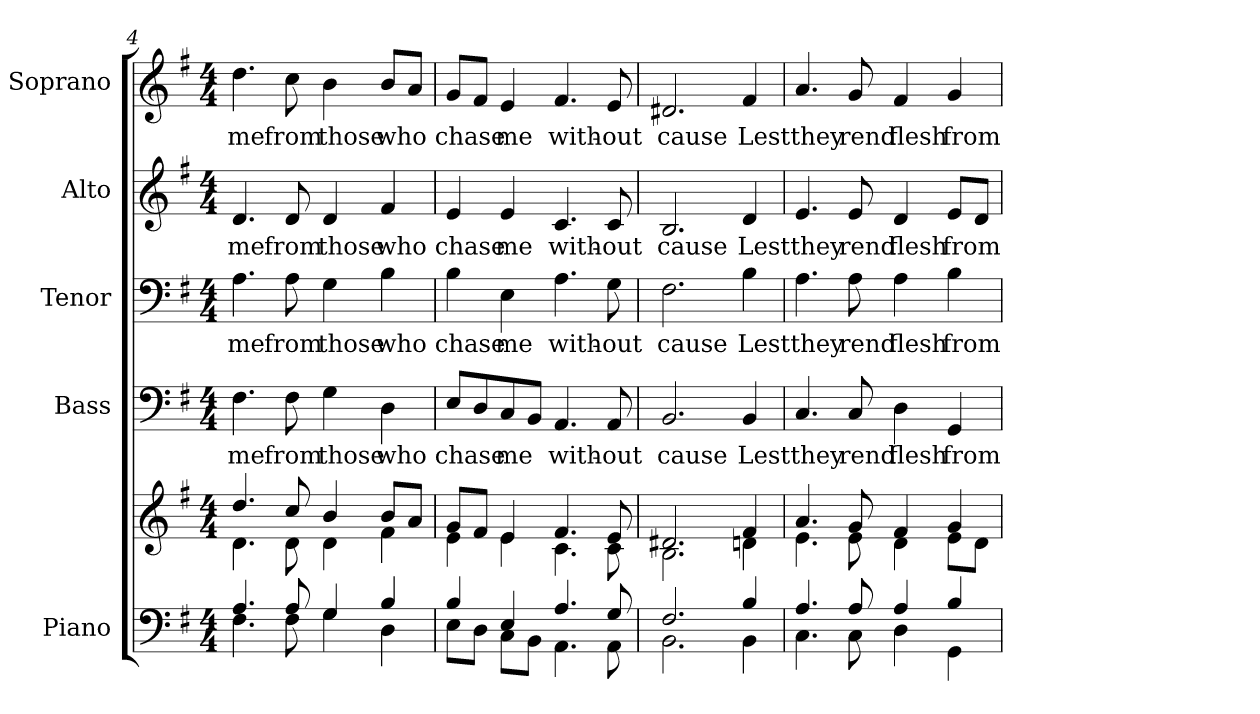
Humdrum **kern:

**kern	**kern	**kern	**text	**kern	**text	**kern	**text	**kern	**text
*part5	*part5	*part4	*part4	*part3	*part3	*part2	*part2	*part1	*part1
*staff6	*staff5	*staff4	*staff4	*staff3	*staff3	*staff2	*staff2	*staff1	*staff1
*I"Piano	*	*I"Bass	*	*I"Tenor	*	*I"Alto	*	*I"Soprano	*
*I'Pno.	*	*I'B.	*	*I'T.	*	*I'A.	*	*I'S.	*
*clefF4	*clefG2	*clefF4	*	*clefF4	*	*clefG2	*	*clefG2	*
*k[f#]	*k[f#]	*k[f#]	*	*k[f#]	*	*k[f#]	*	*k[f#]	*
*G:	*G:	*G:	*	*G:	*	*G:	*	*G:	*
*M4/4	*M4/4	*M4/4	*	*M4/4	*	*M4/4	*	*M4/4	*
=4	=4	=4	=4	=4	=4	=4	=4	=4	=4
*^	*^	*	*	*	*	*	*	*	*
!	!	!	!	!	!LO:LY:b:color=#000000	!	!	!	!	!	!
!	!	!	!	!	!	!	!LO:LY:b:color=#000000	!	!	!	!
!	!	!	!	!	!	!	!	!	!LO:LY:b:color=#000000	!	!
!	!	!	!	!	!	!	!	!	!	!	!LO:LY:b:color=#000000
4.Ai/	4.F#i\	4.ddi/	4.di\	4.F#i\	me	4.Ai\	me	4.di/	me	4.ddi\	me
!	!	!	!	!	!LO:LY:b:color=#000000	!	!	!	!	!	!
!	!	!	!	!	!	!	!LO:LY:b:color=#000000	!	!	!	!
!	!	!	!	!	!	!	!	!	!LO:LY:b:color=#000000	!	!
!	!	!	!	!	!	!	!	!	!	!	!LO:LY:b:color=#000000
8Ai/	8F#i\	8cci/	8di\	8F#i\	from	8Ai\	from	8di/	from	8cci\	from
!	!	!	!	!	!LO:LY:b:color=#000000	!	!	!	!	!	!
!	!	!	!	!	!	!	!LO:LY:b:color=#000000	!	!	!	!
!	!	!	!	!	!	!	!	!	!LO:LY:b:color=#000000	!	!
!	!	!	!	!	!	!	!	!	!	!	!LO:LY:b:color=#000000
4Gi/	4Gi\	4bi/	4di\	4Gi\	those	4Gi\	those	4di/	those	4bi\	those
!	!	!	!	!	!LO:LY:b:color=#000000	!	!	!	!	!	!
!	!	!	!	!	!	!	!LO:LY:b:color=#000000	!	!	!	!
!	!	!	!	!	!	!	!	!	!LO:LY:b:color=#000000	!	!
!	!	!	!	!	!	!	!	!	!	!	!LO:LY:b:color=#000000
4Bi/	4Di\	8bi/L	4f#i\	4Di\	who	4Bi\	who	4f#i/	who	8bi/L	who
.	.	8ai/J	.	.	.	.	.	.	.	8ai/J	.
!!LO:PB:g=z
=5	=5	=5	=5	=5	=5	=5	=5	=5	=5	=5	=5
!	!	!	!	!	!LO:LY:b:color=#000000	!	!	!	!	!	!
!	!	!	!	!	!	!	!LO:LY:b:color=#000000	!	!	!	!
!	!	!	!	!	!	!	!	!	!LO:LY:b:color=#000000	!	!
!	!	!	!	!	!	!	!	!	!	!	!LO:LY:b:color=#000000
4Bi/	8Ei\L	8gi/L	4ei\	8Ei/L	chase	4Bi\	chase	4ei/	chase	8gi/L	chase
.	8Di\J	8f#i/J	.	8Di/	.	.	.	.	.	8f#i/J	.
!	!	!	!	!	!LO:LY:b:color=#000000	!	!	!	!	!	!
!	!	!	!	!	!	!	!LO:LY:b:color=#000000	!	!	!	!
!	!	!	!	!	!	!	!	!	!LO:LY:b:color=#000000	!	!
!	!	!	!	!	!	!	!	!	!	!	!LO:LY:b:color=#000000
4Ei/	8Ci\L	4ei/	4ei\	8Ci/	me	4Ei\	me	4ei/	me	4ei/	me
.	8BBi\J	.	.	8BBi/J	.	.	.	.	.	.	.
!	!	!	!	!	!LO:LY:b:color=#000000	!	!	!	!	!	!
!	!	!	!	!	!	!	!LO:LY:b:color=#000000	!	!	!	!
!	!	!	!	!	!	!	!	!	!LO:LY:b:color=#000000	!	!
!	!	!	!	!	!	!	!	!	!	!	!LO:LY:b:color=#000000
4.Ai/	4.AAi\	4.f#i/	4.ci\	4.AAi/	with-	4.Ai\	with-	4.ci/	with-	4.f#i/	with-
!	!	!	!	!	!LO:LY:b:color=#000000	!	!	!	!	!	!
!	!	!	!	!	!	!	!LO:LY:b:color=#000000	!	!	!	!
!	!	!	!	!	!	!	!	!	!LO:LY:b:color=#000000	!	!
!	!	!	!	!	!	!	!	!	!	!	!LO:LY:b:color=#000000
8Gi/	8AAi\	8ei/	8ci\	8AAi/	-out	8Gi\	-out	8ci/	-out	8ei/	-out
=6	=6	=6	=6	=6	=6	=6	=6	=6	=6	=6	=6
!	!	!	!	!	!LO:LY:b:color=#000000	!	!	!	!	!	!
!	!	!	!	!	!	!	!LO:LY:b:color=#000000	!	!	!	!
!	!	!	!	!	!	!	!	!	!LO:LY:b:color=#000000	!	!
!	!	!	!	!	!	!	!	!	!	!	!LO:LY:b:color=#000000
2.F#i/	2.BBi\	2.d#Xi/	2.Bi\	2.BBi/	cause	2.F#i\	cause	2.Bi/	cause	2.d#Xi/	cause
!	!	!	!	!	!LO:LY:b:color=#000000	!	!	!	!	!	!
!	!	!	!	!	!	!	!LO:LY:b:color=#000000	!	!	!	!
!	!	!	!	!	!	!	!	!	!LO:LY:b:color=#000000	!	!
!	!	!	!	!	!	!	!	!	!	!	!LO:LY:b:color=#000000
4Bi/	4BBi\	4f#i/	4dni\	4BBi/	Lest	4Bi\	Lest	4di/	Lest	4f#i/	Lest
!!LO:PB:g=z
=7	=7	=7	=7	=7	=7	=7	=7	=7	=7	=7	=7
!	!	!	!	!	!LO:LY:b:color=#000000	!	!	!	!	!	!
!	!	!	!	!	!	!	!LO:LY:b:color=#000000	!	!	!	!
!	!	!	!	!	!	!	!	!	!LO:LY:b:color=#000000	!	!
!	!	!	!	!	!	!	!	!	!	!	!LO:LY:b:color=#000000
4.Ai/	4.Ci\	4.ai/	4.ei\	4.Ci/	they	4.Ai\	they	4.ei/	they	4.ai/	they
!	!	!	!	!	!LO:LY:b:color=#000000	!	!	!	!	!	!
!	!	!	!	!	!	!	!LO:LY:b:color=#000000	!	!	!	!
!	!	!	!	!	!	!	!	!	!LO:LY:b:color=#000000	!	!
!	!	!	!	!	!	!	!	!	!	!	!LO:LY:b:color=#000000
8Ai/	8Ci\	8gi/	8ei\	8Ci/	rend	8Ai\	rend	8ei/	rend	8gi/	rend
!	!	!	!	!	!LO:LY:b:color=#000000	!	!	!	!	!	!
!	!	!	!	!	!	!	!LO:LY:b:color=#000000	!	!	!	!
!	!	!	!	!	!	!	!	!	!LO:LY:b:color=#000000	!	!
!	!	!	!	!	!	!	!	!	!	!	!LO:LY:b:color=#000000
4Ai/	4Di\	4f#i/	4di\	4Di\	flesh	4Ai\	flesh	4di/	flesh	4f#i/	flesh
!	!	!	!	!	!LO:LY:b:color=#000000	!	!	!	!	!	!
!	!	!	!	!	!	!	!LO:LY:b:color=#000000	!	!	!	!
!	!	!	!	!	!	!	!	!	!LO:LY:b:color=#000000	!	!
!	!	!	!	!	!	!	!	!	!	!	!LO:LY:b:color=#000000
4Bi/	4GGi\	4gi/	8ei\L	4GGi/	from	4Bi\	from	8ei/L	from	4gi/	from
.	.	.	8di\J	.	.	.	.	8di/J	.	.	.
*v	*v	*	*	*	*	*	*	*	*	*	*
*	*v	*v	*	*	*	*	*	*	*	*
=	=	=	=	=	=	=	=	=	=
*-	*-	*-	*-	*-	*-	*-	*-	*-	*-
